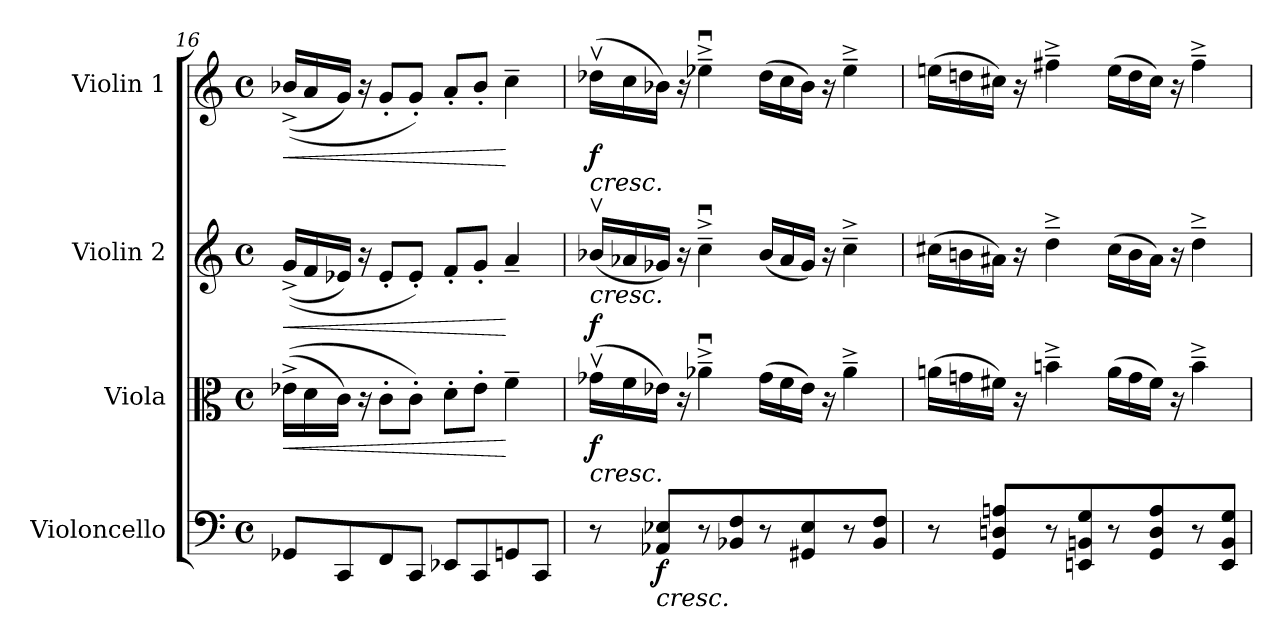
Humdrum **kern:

**kern	**dynam	**kern	**dynam	**kern	**dynam	**kern	**dynam
*part4	*part4	*part3	*part3	*part2	*part2	*part1	*part1
*staff4	*staff4	*staff3	*staff3	*staff2	*staff2	*staff1	*staff1
*I"Violoncello	*	*I"Viola	*	*I"Violin 2	*	*I"Violin 1	*
*I'Vc	*	*I'Vla	*	*I'Vln	*	*I'Vln	*
*clefF4	*	*clefC3	*	*clefG2	*	*clefG2	*
*k[]	*	*k[]	*	*k[]	*	*k[]	*
*M4/4	*	*M4/4	*	*M4/4	*	*M4/4	*
*met(c)	*	*met(c)	*	*met(c)	*	*met(c)	*
=16	=16	=16	=16	=16	=16	=16	=16
!	!	!	!LO:HP:b	!	!LO:HP:b	!	!LO:HP:b
8GG-X/L	.	((16e-X^\LL	<	((16g^/LL	<	((16b-X^/LL	<
.	.	16d\	.	16f/	.	16a/	.
8CC/	.	16c\JJ)	.	16e-X/JJ)	.	16g/JJ)	.
.	.	16r	.	16r	.	16r	.
8FF/	.	8c'\L	.	8e-'/L	.	8g'/L	.
8CC/J	.	8c'\J)	.	8e-'/J)	.	8g'/J)	.
8EE-X/L	.	8d'\L	.	8f'/L	.	8a'/L	.
8CC/	.	8e-'\J	.	8g'/J	.	8b-'/J	.
8GGn/	.	4f~\	[	4a~/	[	4cc~\	[
8CC/J	.	.	.	.	.	.	.
=17	=17	=17	=17	=17	=17	=17	=17
!	!	!	!	!	!	!LO:TX:b:i:t=cresc.	!
!	!	!	!	!LO:TX:b:i:t=cresc.	!	!	!
!	!	!LO:TX:b:i:t=cresc.	!	!	!	!	!
!	!	!	!LO:DY:b	!	!LO:DY:b	!	!LO:DY:b
8r	.	(16g-Xv\LL	f	(16b-Xv/LL	f	(16dd-Xv\LL	f
.	.	16f\	.	16a-X/	.	16cc\	.
!LO:TX:b:i:t=cresc.	!	!	!	!	!	!	!
!	!LO:DY:b	!	!	!	!	!	!
8AA-X/ 8E-X/L	f	16e-X\JJ)	.	16g-X/JJ)	.	16b-X\JJ)	.
.	.	16r	.	16r	.	16r	.
8r	.	4a-Xu~^\	.	4ccu~^\	.	4ee-Xu~^\	.
8BB-X/ 8F/	.	.	.	.	.	.	.
8r	.	(16g-\LL	.	(16b-/LL	.	(16dd-\LL	.
.	.	16f\	.	16a-/	.	16cc\	.
8GG#X/ 8E-/	.	16e-\JJ)	.	16g-/JJ)	.	16b-\JJ)	.
.	.	16r	.	16r	.	16r	.
8r	.	4a-~^\	.	4cc~^\	.	4ee-~^\	.
8BB-/ 8F/J	.	.	.	.	.	.	.
!!LO:LB:g=z
=18	=18	=18	=18	=18	=18	=18	=18
8r	.	(16an\LL	.	(16cc#X\LL	.	(16een\LL	.
.	.	16gn\	.	16bn\	.	16ddn\	.
8GG/ 8Dn/ 8An/L	.	16f#X\JJ)	.	16a#X\JJ)	.	16cc#X\JJ)	.
.	.	16r	.	16r	.	16r	.
8r	.	4bn~^\	.	4dd~^\	.	4ff#X~^\	.
8EEn/ 8BBn/ 8G/	.	.	.	.	.	.	.
8r	.	(16a\LL	.	(16cc#\LL	.	(16ee\LL	.
.	.	16g\	.	16b\	.	16dd\	.
8GG/ 8D/ 8A/	.	16f#\JJ)	.	16a#\JJ)	.	16cc#\JJ)	.
.	.	16r	.	16r	.	16r	.
8r	.	4b~^\	.	4dd~^\	.	4ff#~^\	.
8EE/ 8BB/ 8G/J	.	.	.	.	.	.	.
=	=	=	=	=	=	=	=
*-	*-	*-	*-	*-	*-	*-	*-
